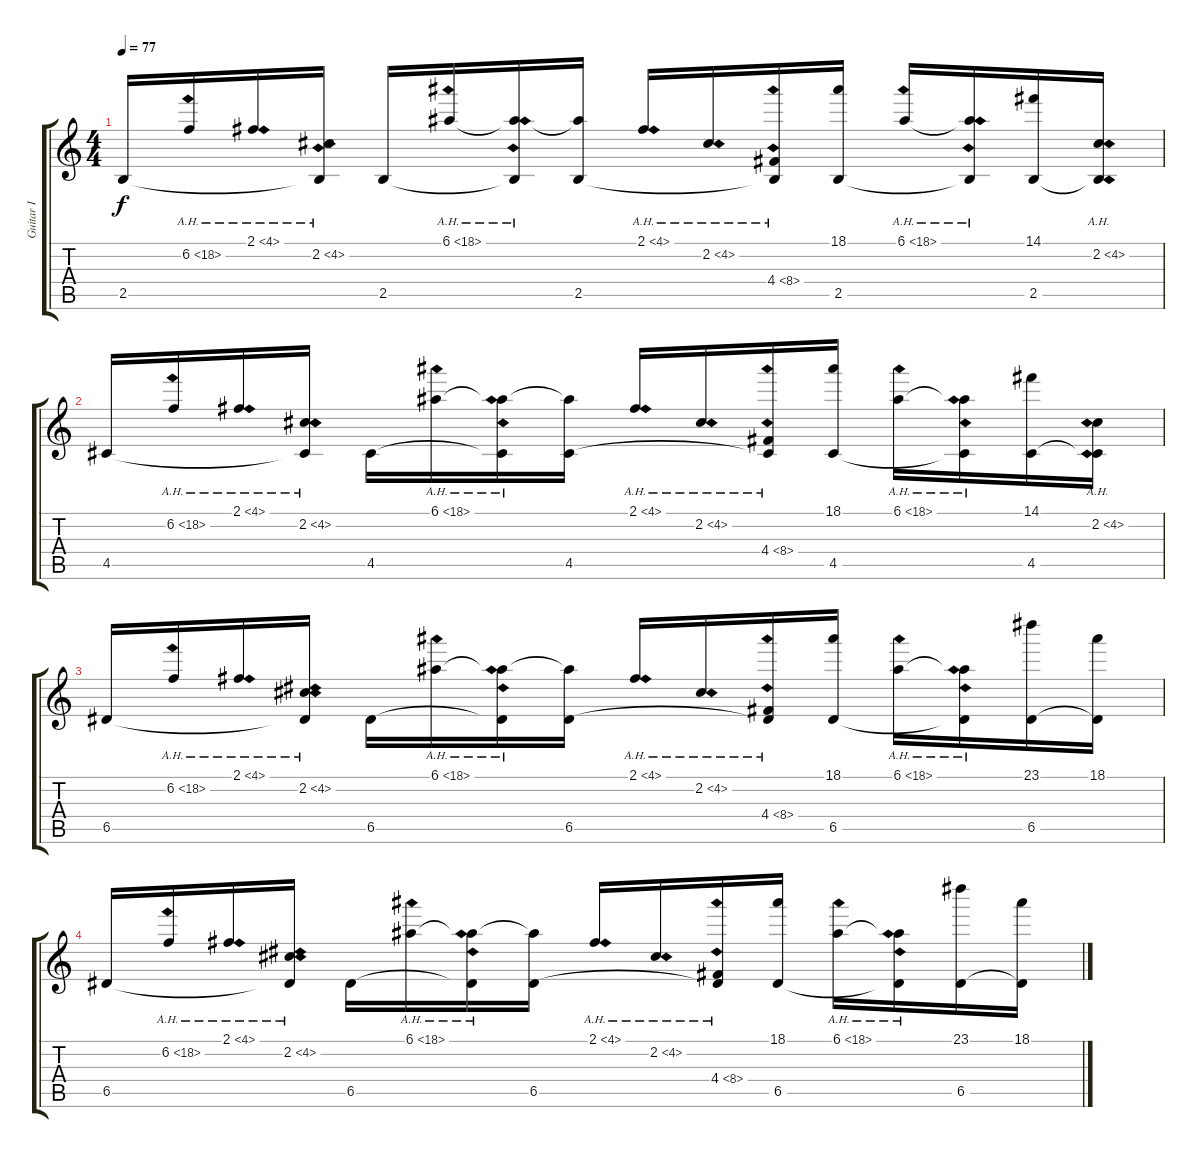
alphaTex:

\track ("Guitar I" "Guitar I") {instrument acousticguitarnylon}
\staff {score tabs}
\tuning (E4 B3 G3 D3 A2 E2) {hide}
\ts (4 4)
\tempo 77
\clef g2
\ks c
2.5.16{dy f} 6.2{ah 12}.16 2.1{ah 2}.16 (2.2{ah 2} 2.5{ah 12 t}).16 2.5.16 6.1{ah 12}.16 (6.1{ah 2 t} 2.5{ah 12 t}).16 (6.1{t} 2.5).16 2.1{ah 2}.16 2.2{ah 2}.16 (4.4{ah 4} 2.5{ah 12 t}).16 (18.1 2.5).16 6.1{ah 12}.16 (6.1{ah 2 t} 2.5{ah 12 t}).16 (14.1 2.5).16 (2.2{ah 2} 2.5{ah 2 t}).16 |
4.5.16 6.2{ah 12}.16 2.1{ah 2}.16 (2.2{ah 2} 4.5{ah 12 t}).16 4.5.16 6.1{ah 12}.16 (6.1{ah 2 t} 4.5{ah 12 t}).16 (6.1{t} 4.5).16 2.1{ah 2}.16 2.2{ah 2}.16 (4.4{ah 4} 4.5{ah 12 t}).16 (18.1 4.5).16 6.1{ah 12}.16 (6.1{ah 2 t} 4.5{ah 12 t}).16 (14.1 4.5).16 (2.2{ah 2} 4.5{ah 2 t}).16 |
6.5.16 6.2{ah 12}.16 2.1{ah 2}.16 (2.2{ah 2} 6.5{ah 12 t}).16 6.5.16 6.1{ah 12}.16 (6.1{ah 2 t} 6.5{ah 12 t}).16 (6.1{t} 6.5).16 2.1{ah 2}.16 2.2{ah 2}.16 (4.4{ah 4} 6.5{ah 12 t}).16 (18.1 6.5).16 6.1{ah 12}.16 (6.1{ah 2 t} 6.5{ah 12 t}).16 (23.1 6.5).16 (18.1 6.5{t}).16 |
6.5.16 6.2{ah 12}.16 2.1{ah 2}.16 (2.2{ah 2} 6.5{ah 12 t}).16 6.5.16 6.1{ah 12}.16 (6.1{ah 2 t} 6.5{ah 12 t}).16 (6.1{t} 6.5).16 2.1{ah 2}.16 2.2{ah 2}.16 (4.4{ah 4} 6.5{ah 12 t}).16 (18.1 6.5).16 6.1{ah 12}.16 (6.1{ah 2 t} 6.5{ah 12 t}).16 (23.1 6.5).16 (18.1 6.5{t}).16
